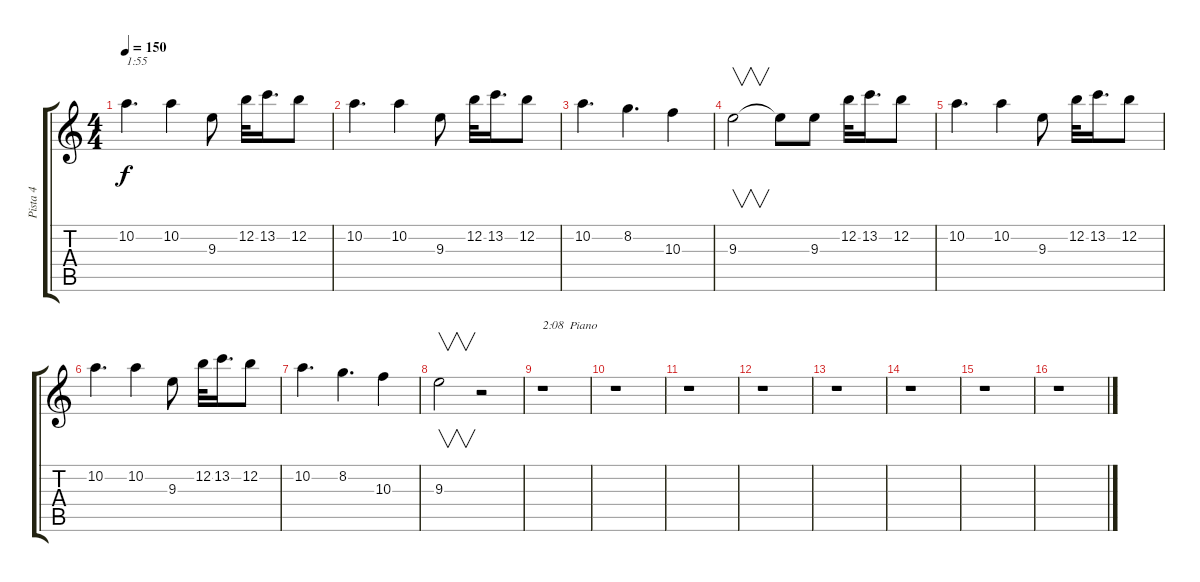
\track ("Pista 4" "Pista 4") {instrument distortionguitar}
\staff {score tabs}
\tuning (E4 B3 G3 D3 A2 E2) {hide}
\ts (4 4)
\tempo 150
\clef g2
\ks c
10.2.4{d txt "1:55" dy f} 10.2.4 9.3.8 12.2.32 13.2.16{d} 12.2.8 |
10.2.4{d} 10.2.4 9.3.8 12.2.32 13.2.16{d} 12.2.8 |
10.2.4{d} 8.2.4{d} 10.3.4 |
9.3.2{v} 9.3{t}.8 9.3.8 12.2.32 13.2.16{d} 12.2.8 |
10.2.4{d} 10.2.4 9.3.8 12.2.32 13.2.16{d} 12.2.8 |
10.2.4{d} 10.2.4 9.3.8 12.2.32 13.2.16{d} 12.2.8 |
10.2.4{d} 8.2.4{d} 10.3.4 |
9.3.2{v} r.2 |
r.1{txt "2:08  Piano"} |
r.1 |
r.1 |
r.1 |
r.1 |
r.1 |
r.1 |
r.1
